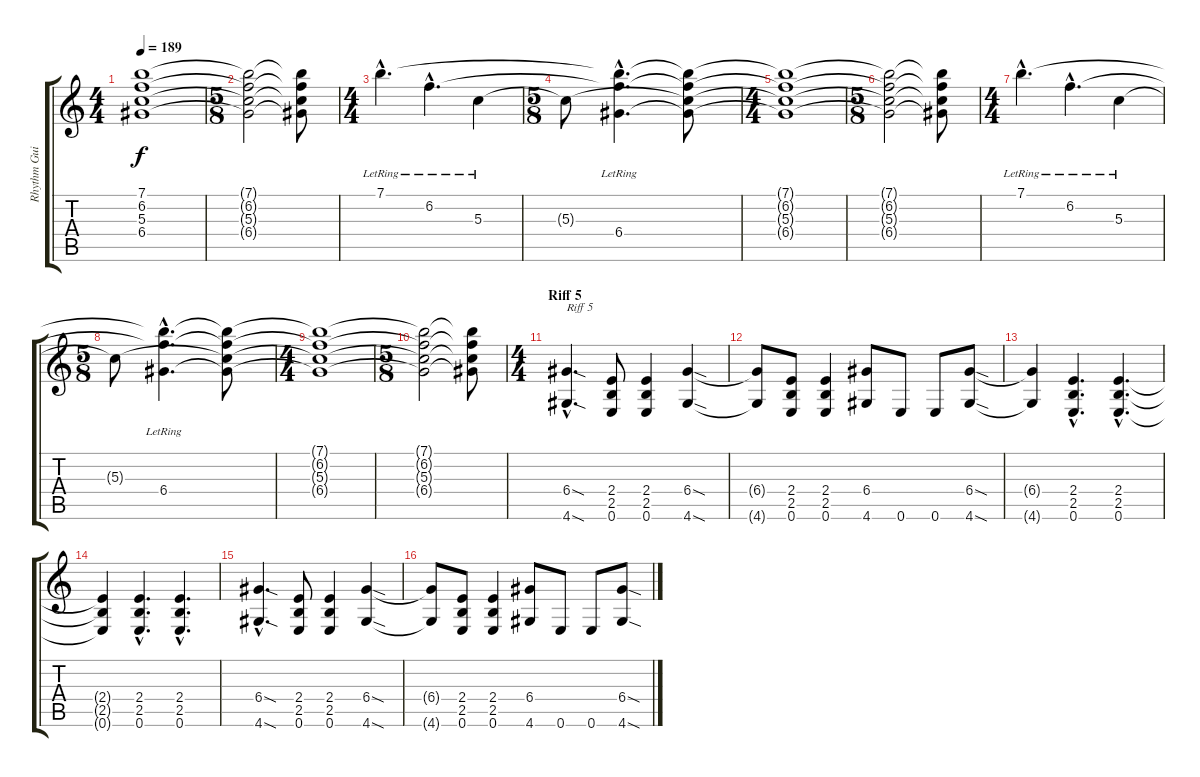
\track ("Rhythm Guitar 1" "Rhythm Gui") {instrument distortionguitar}
\staff {score tabs}
\tuning (E4 B3 G3 D3 A2 E2) {hide}
\ts (4 4)
\tempo 189
\clef g2
\ks c
(7.1{t} 6.2{t} 5.3{t} 6.4{t}).1{dy f} |
\ts (5 8)
(7.1{t} 6.2{t} 5.3{t} 6.4{t}).2 (7.1{t} 6.2{t} 5.3{t} 6.4{t}).8 |
\ts (4 4)
7.1{hac lr}.4{d instrument electricguitarclean} 6.2{hac lr}.4{d} 5.3{lr}.4 |
\ts (5 8)
5.3{t}.8 (7.1{hac t} 6.2{hac t} 6.4{hac lr}).4{d} (7.1{t} 6.2{t} 5.3{t} 6.4{t}).8 |
\ts (4 4)
(7.1{t} 6.2{t} 5.3{t} 6.4{t}).1 |
\ts (5 8)
(7.1{t} 6.2{t} 5.3{t} 6.4{t}).2 (7.1{t} 6.2{t} 5.3{t} 6.4{t}).8 |
\ts (4 4)
7.1{hac lr}.4{d} 6.2{hac lr}.4{d} 5.3{lr}.4 |
\ts (5 8)
5.3{t}.8 (7.1{hac t} 6.2{hac t} 6.4{hac lr}).4{d} (7.1{t} 6.2{t} 5.3{t} 6.4{t}).8 |
\ts (4 4)
(7.1{t} 6.2{t} 5.3{t} 6.4{t}).1 |
\ts (5 8)
(7.1{t} 6.2{t} 5.3{t} 6.4{t}).2 (7.1{t} 6.2{t} 5.3{t} 6.4{t}).8 |
\ts (4 4)
\section ("" "Riff 5")
(6.4{sod hac} 4.6{sod hac}).4{d txt "Riff 5" instrument distortionguitar} (2.4 2.5 0.6).8 (2.4 2.5 0.6).4 (6.4{sod} 4.6{sod}).4 |
(6.4{t} 4.6{t}).8 (2.4 2.5 0.6).8 (2.4 2.5 0.6).4 (6.4 4.6).8 0.6.8 0.6.8 (6.4{sod} 4.6{sod}).8 |
(6.4{t} 4.6{t}).4 (2.4{hac} 2.5{hac} 0.6{hac}).4{d} (2.4{hac} 2.5{hac} 0.6{hac}).4{d} |
(2.4{t} 2.5{t} 0.6{t}).4 (2.4{hac} 2.5{hac} 0.6{hac}).4{d} (2.4{hac} 2.5{hac} 0.6{hac}).4{d} |
(6.4{sod hac} 4.6{sod hac}).4{d} (2.4 2.5 0.6).8 (2.4 2.5 0.6).4 (6.4{sod} 4.6{sod}).4 |
(6.4{t} 4.6{t}).8 (2.4 2.5 0.6).8 (2.4 2.5 0.6).4 (6.4 4.6).8 0.6.8 0.6.8 (6.4{sod} 4.6{sod}).8
